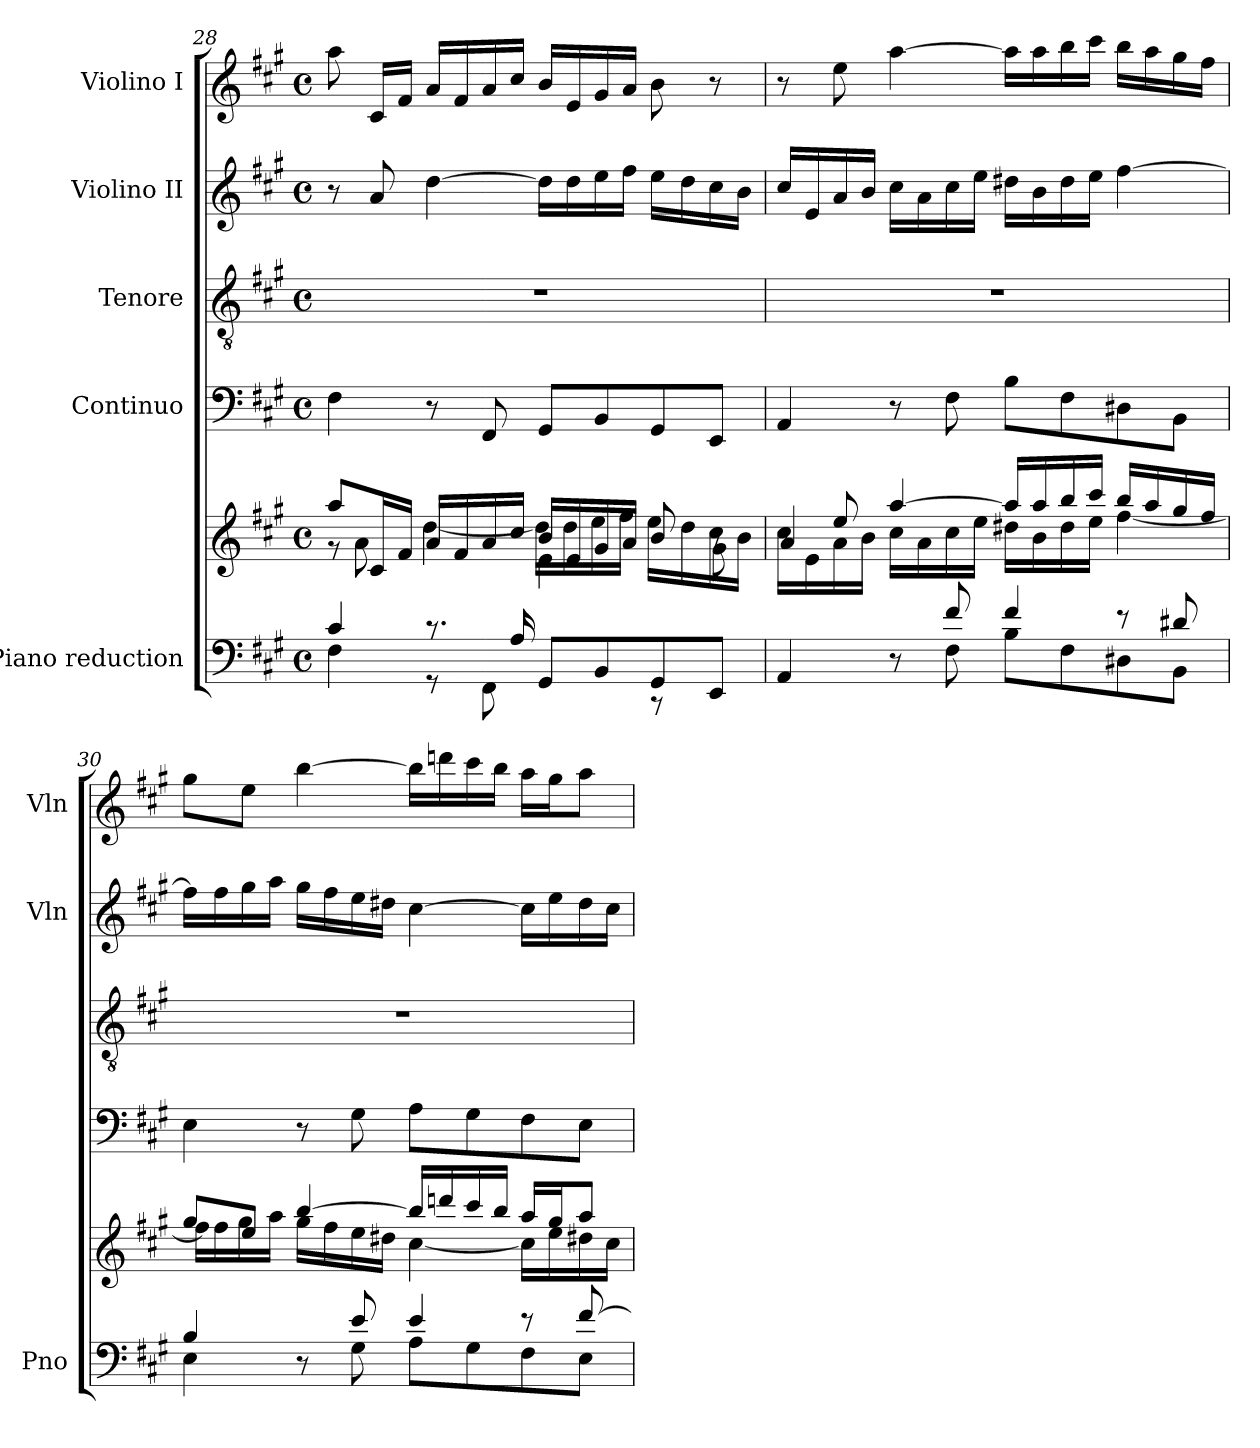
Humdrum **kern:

**kern	**kern	**kern	**kern	**kern	**kern
*part5	*part5	*part4	*part3	*part2	*part1
*staff6	*staff5	*staff4	*staff3	*staff2	*staff1
*I"Piano reduction	*	*I"Continuo	*I"Tenore	*I"Violino II	*I"Violino I
*I'Pno	*	*	*	*I'Vln	*I'Vln
*clefF4	*clefG2	*clefF4	*clefGv2	*clefG2	*clefG2
*k[f#c#g#]	*k[f#c#g#]	*k[f#c#g#]	*k[f#c#g#]	*k[f#c#g#]	*k[f#c#g#]
*M4/4	*M4/4	*M4/4	*M4/4	*M4/4	*M4/4
*met(c)	*met(c)	*met(c)	*met(c)	*met(c)	*met(c)
=28	=28	=28	=28	=28	=28
*^	*^	*	*	*	*
*	*	*	*^	*	*	*	*
4c#/	4F#\	8aa/L	8r	2ryy	4F#\	1r	8r	8aa\
.	.	16c#/L	8a\	.	.	.	8a/	16c#/LL
.	.	16f#/JJ	.	.	.	.	.	16f#/JJ
8.r	8r	16a/LL	[>4dd\	.	8r	.	[4dd\	16a/LL
.	.	16f#/	.	.	.	.	.	16f#/
.	8FF#\	16a/	.	.	8FF#/	.	.	16a/
16A/	.	16cc#/JJ	.	.	.	.	.	16cc#/JJ
8GG#/L	4ryy	16b/LL	16dd\LL]	4e\	8GG#/L	.	16dd\LL]	16b/LL
.	.	16e/	16dd\	.	.	.	16dd\	16e/
8BB/	.	16g#/	16ee\	.	8BB/	.	16ee\	16g#/
.	.	16a/JJ	16ff#\JJ	.	.	.	16ff#\JJ	16a/JJ
8GG#/	8r	8b/	16ee\LL	8ryy	8GG#/	.	16ee\LL	8b\
.	.	.	16dd\	.	.	.	16dd\	.
8EE/J	8ryy	8r	16cc#\	8g#\	8EE/J	.	16cc#\	8r
.	.	.	16b\JJ	.	.	.	16b\JJ	.
=29	=29	=29	=29	=29	=29	=29	=29	=29
4ryy	4AA/	8r	16cc#\LL	4a/	4AA/	1r	16cc#/LL	8r
.	.	.	16e\	.	.	.	16e/	.
.	.	8ee/	16a\	.	.	.	16a/	8ee\
.	.	.	16b\JJ	.	.	.	16b/JJ	.
8r	8ryy	[4aa/	16cc#\LL	2.ryy	8r	.	16cc#\LL	[4aa\
.	.	.	16a\	.	.	.	16a\	.
8f#/	8F#\	.	16cc#\	.	8F#\	.	16cc#\	.
.	.	.	16ee\JJ	.	.	.	16ee\JJ	.
4f#/	8B\L	16aa/LL]	16dd#X\LL	.	8B\L	.	16dd#X\LL	16aa\LL]
.	.	16aa/	16b\	.	.	.	16b\	16aa\
.	8F#\	16bb/	16dd#\	.	8F#\	.	16dd#\	16bb\
.	.	16ccc#/JJ	16ee\JJ	.	.	.	16ee\JJ	16ccc#\JJ
8r	8D#X\	16bb/LL	[4ff#\	.	8D#X\	.	[4ff#\	16bb\LL
.	.	16aa/	.	.	.	.	.	16aa\
8d#X/	8BB\J	16gg#/	.	.	8BB\J	.	.	16gg#\
.	.	16ff#/JJ	.	.	.	.	.	16ff#\JJ
*	*	*	*v	*v	*	*	*	*
!!LO:LB:g=z
=30	=30	=30	=30	=30	=30	=30	=30
4B/	4E\	8gg#/L	16ff#\LL]	4E\	1r	16ff#\LL]	8gg#\L
.	.	.	16ff#\	.	.	16ff#\	.
.	.	8ee/J	16gg#\	.	.	16gg#\	8ee\J
.	.	.	16aa\JJ	.	.	16aa\JJ	.
8r	8ryy	[4bb/	16gg#\LL	8r	.	16gg#\LL	[4bb\
.	.	.	16ff#\	.	.	16ff#\	.
8e/	8G#\	.	16ee\	8G#\	.	16ee\	.
.	.	.	16dd#X\JJ	.	.	16dd#X\JJ	.
4e/	8A\L	16bb/LL]	[4cc#\	8A\L	.	[4cc#\	16bb\LL]
.	.	16dddn/	.	.	.	.	16dddn\
.	8G#\	16ccc#/	.	8G#\	.	.	16ccc#\
.	.	16bb/JJ	.	.	.	.	16bb\JJ
8r	8F#\	16aa/LL	16cc#\LL]	8F#\	.	16cc#\LL]	16aa\LL
.	.	16gg#/J	16ee\	.	.	16ee\	16gg#\J
[8f#/	8E\J	8aa/J	16dd#X\	8E\J	.	16dd#\	8aa\J
.	.	.	16cc#\JJ	.	.	16cc#\JJ	.
*v	*v	*	*	*	*	*	*
*	*v	*v	*	*	*	*
=	=	=	=	=	=
*-	*-	*-	*-	*-	*-
